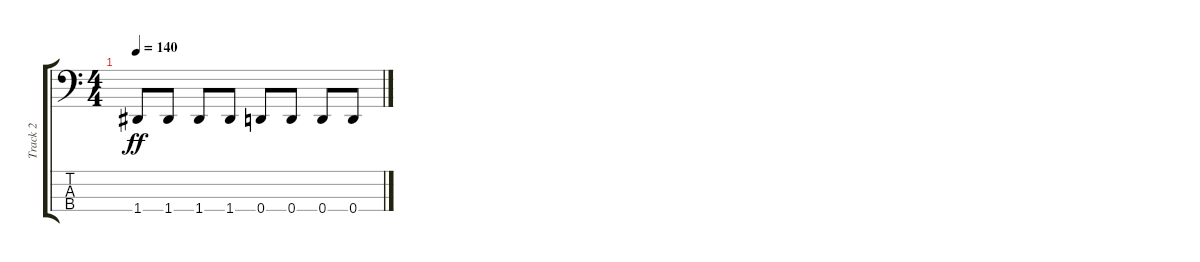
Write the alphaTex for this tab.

\track ("Track 2" "Track 2") {instrument electricbassfinger}
\staff {score tabs}
\tuning (G2 D2 A1 D1) {hide}
\ts (4 4)
\tempo 140
\clef f4
\ks c
1.4.8{dy ff} 1.4.8 1.4.8 1.4.8 0.4.8 0.4.8 0.4.8 0.4.8
